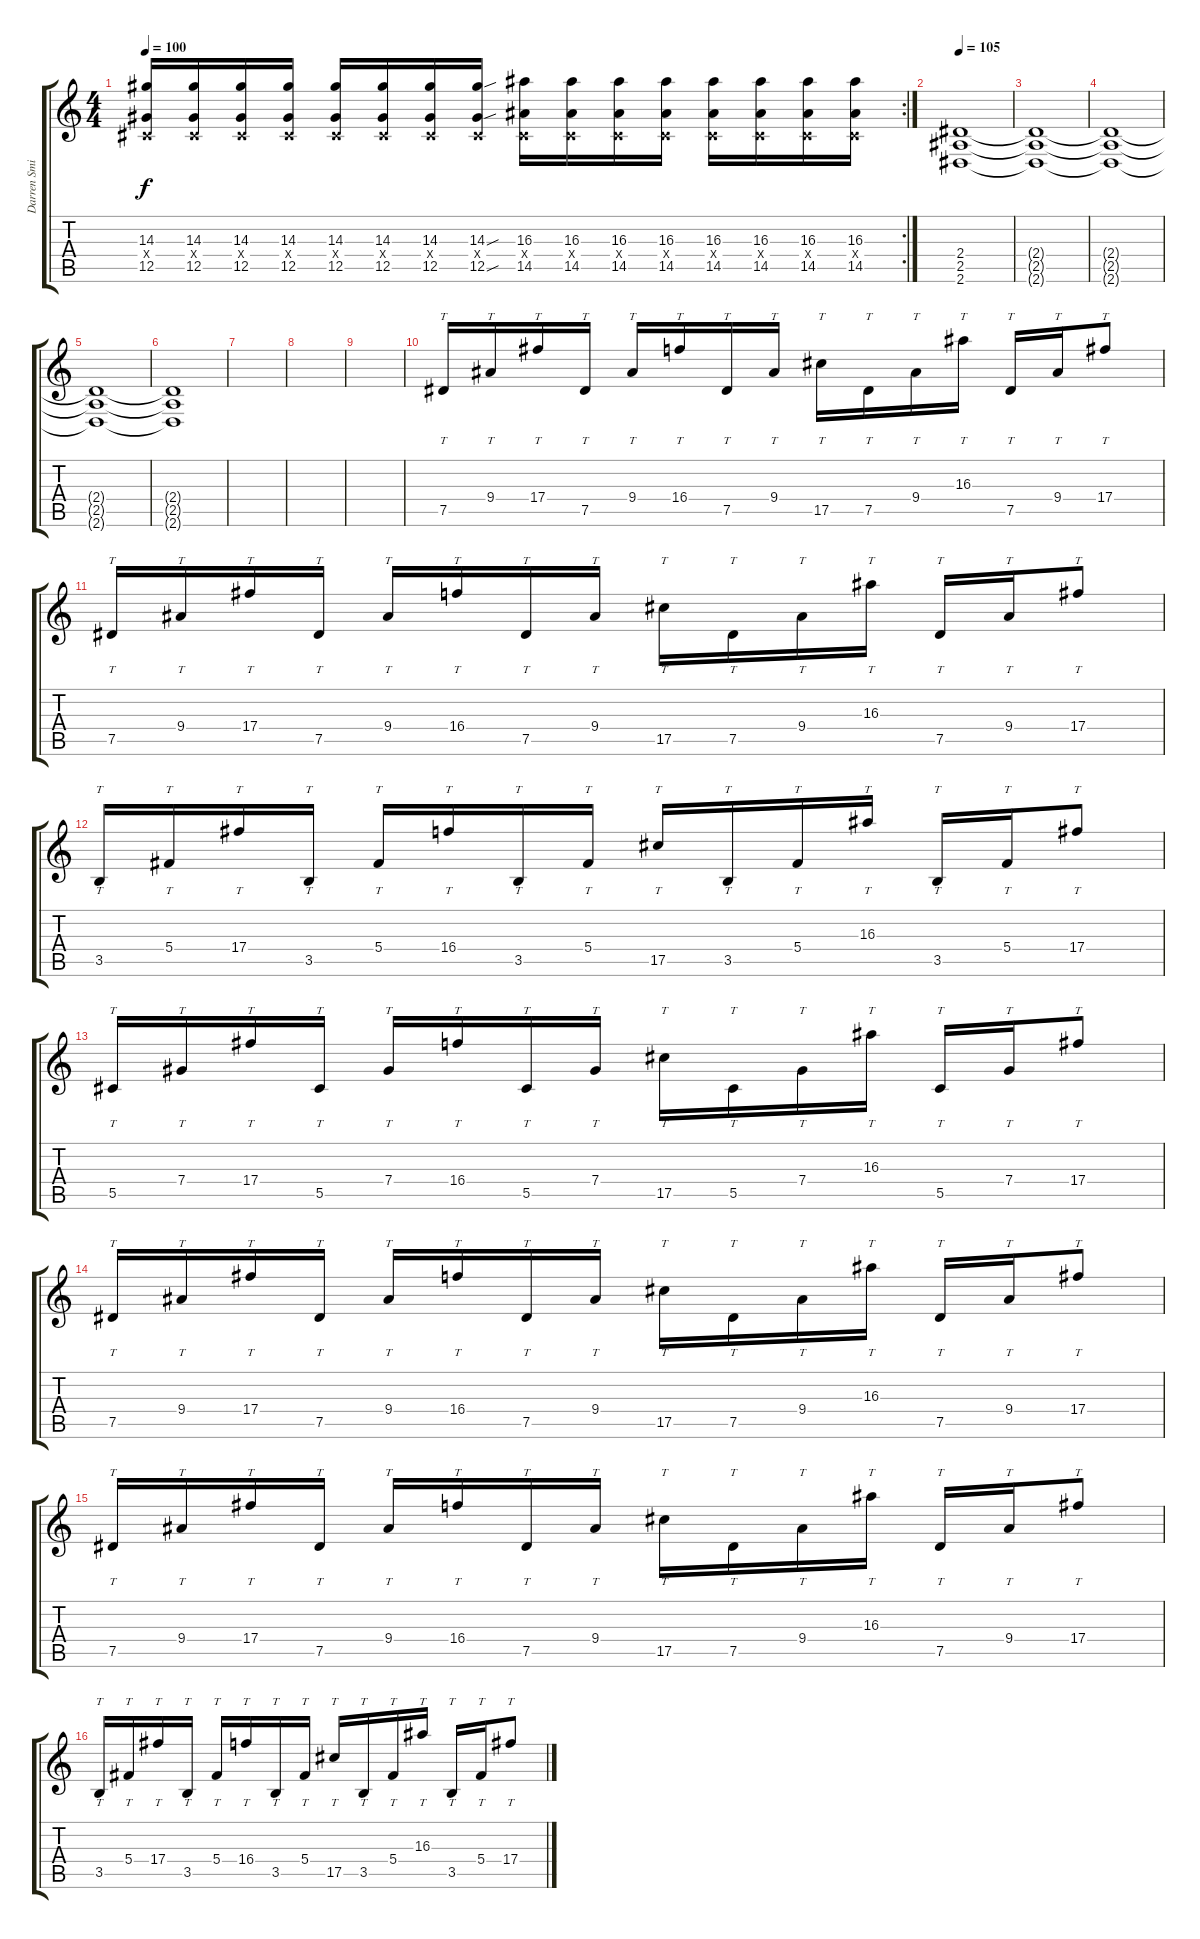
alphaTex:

\track ("Darren Smith" "Darren Smi") {instrument overdrivenguitar}
\staff {score tabs}
\tuning (Eb4 Bb3 Gb3 Db3 Ab2 Db2) {hide}
\rc 2
\ts (4 4)
\tempo 100
\clef g2
\ks c
(14.3 0.4{x} 12.5).16{dy f} (14.3 0.4{x} 12.5).16 (14.3 0.4{x} 12.5).16 (14.3 0.4{x} 12.5).16 (14.3 0.4{x} 12.5).16 (14.3 0.4{x} 12.5).16 (14.3 0.4{x} 12.5).16 (14.3{sou} 0.4{x} 12.5{sou}).16 (16.3 0.4{x} 14.5).16 (16.3 0.4{x} 14.5).16 (16.3 0.4{x} 14.5).16 (16.3 0.4{x} 14.5).16 (16.3 0.4{x} 14.5).16 (16.3 0.4{x} 14.5).16 (16.3 0.4{x} 14.5).16 (16.3 0.4{x} 14.5).16 |
\tempo 105
(2.4 2.5 2.6).1 |
(2.4{t} 2.5{t} 2.6{t}).1 |
(2.4{t} 2.5{t} 2.6{t}).1 |
(2.4{t} 2.5{t} 2.6{t}).1 |
(2.4{t} 2.5{t} 2.6{t}).1 |
|
|
|
7.5.16{tt} 9.4.16{tt} 17.4.16{tt} 7.5.16{tt} 9.4.16{tt} 16.4.16{tt} 7.5.16{tt} 9.4.16{tt} 17.5.16{tt} 7.5.16{tt} 9.4.16{tt} 16.3.16{tt} 7.5.16{tt} 9.4.16{tt} 17.4.8{tt} |
7.5.16{tt} 9.4.16{tt} 17.4.16{tt} 7.5.16{tt} 9.4.16{tt} 16.4.16{tt} 7.5.16{tt} 9.4.16{tt} 17.5.16{tt} 7.5.16{tt} 9.4.16{tt} 16.3.16{tt} 7.5.16{tt} 9.4.16{tt} 17.4.8{tt} |
3.5.16{tt} 5.4.16{tt} 17.4.16{tt} 3.5.16{tt} 5.4.16{tt} 16.4.16{tt} 3.5.16{tt} 5.4.16{tt} 17.5.16{tt} 3.5.16{tt} 5.4.16{tt} 16.3.16{tt} 3.5.16{tt} 5.4.16{tt} 17.4.8{tt} |
5.5.16{tt} 7.4.16{tt} 17.4.16{tt} 5.5.16{tt} 7.4.16{tt} 16.4.16{tt} 5.5.16{tt} 7.4.16{tt} 17.5.16{tt} 5.5.16{tt} 7.4.16{tt} 16.3.16{tt} 5.5.16{tt} 7.4.16{tt} 17.4.8{tt} |
7.5.16{tt} 9.4.16{tt} 17.4.16{tt} 7.5.16{tt} 9.4.16{tt} 16.4.16{tt} 7.5.16{tt} 9.4.16{tt} 17.5.16{tt} 7.5.16{tt} 9.4.16{tt} 16.3.16{tt} 7.5.16{tt} 9.4.16{tt} 17.4.8{tt} |
7.5.16{tt} 9.4.16{tt} 17.4.16{tt} 7.5.16{tt} 9.4.16{tt} 16.4.16{tt} 7.5.16{tt} 9.4.16{tt} 17.5.16{tt} 7.5.16{tt} 9.4.16{tt} 16.3.16{tt} 7.5.16{tt} 9.4.16{tt} 17.4.8{tt} |
3.5.16{tt} 5.4.16{tt} 17.4.16{tt} 3.5.16{tt} 5.4.16{tt} 16.4.16{tt} 3.5.16{tt} 5.4.16{tt} 17.5.16{tt} 3.5.16{tt} 5.4.16{tt} 16.3.16{tt} 3.5.16{tt} 5.4.16{tt} 17.4.8{tt}
